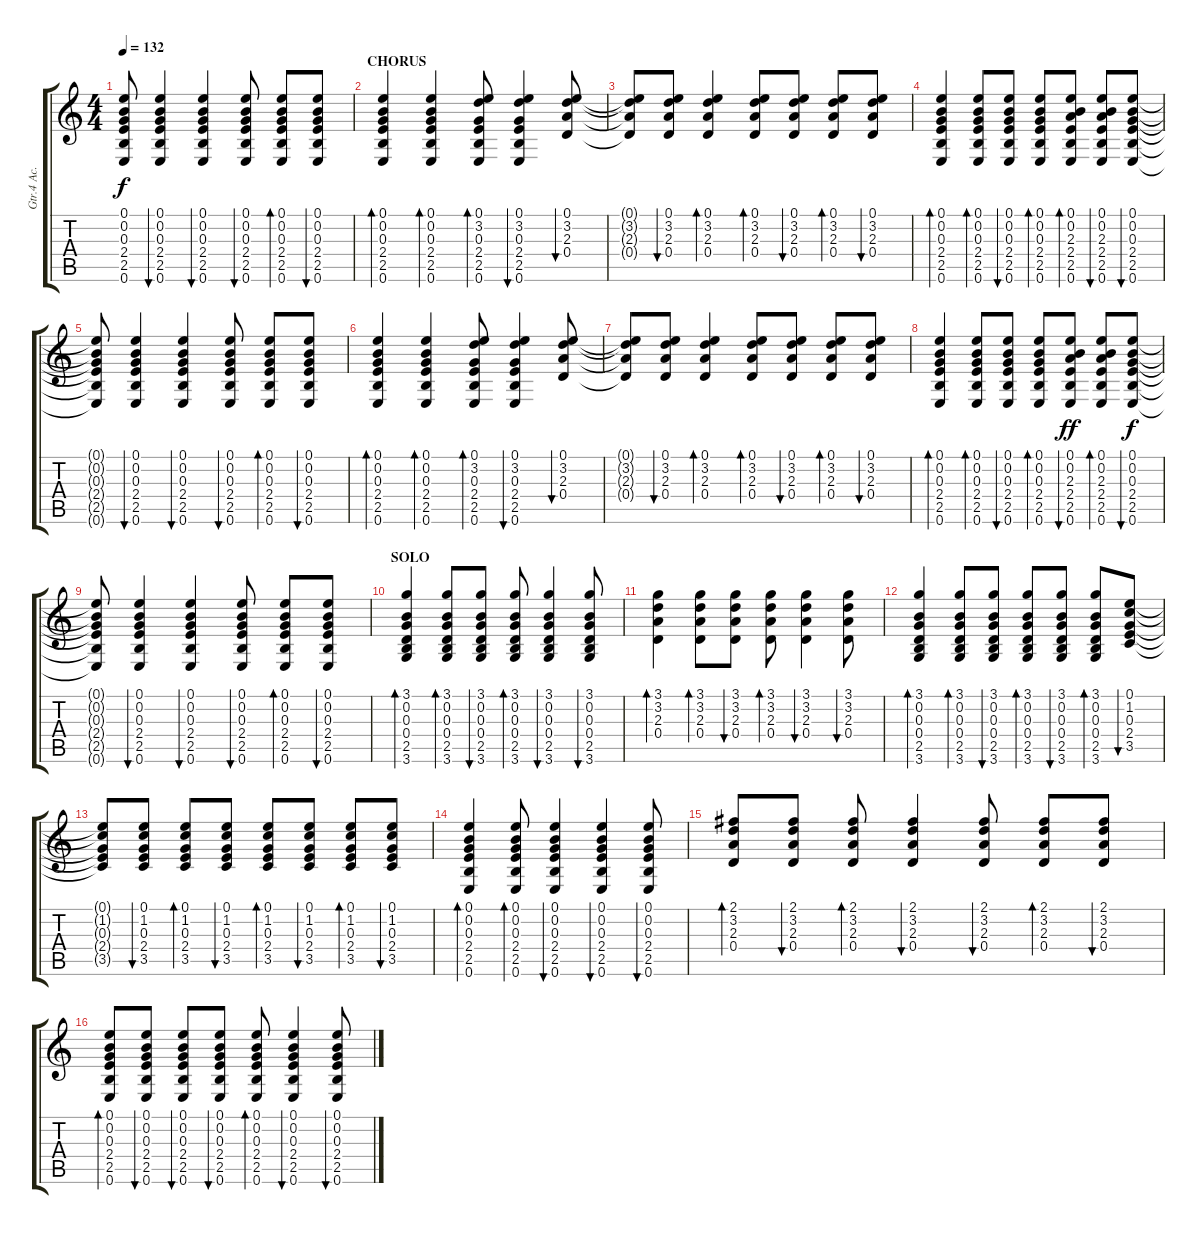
\track ("Gtr.4 Ac." "Gtr.4 Ac.") {instrument acousticguitarsteel}
\staff {score tabs}
\tuning (E4 B3 G3 D3 A2 E2) {hide}
\ts (4 4)
\tempo 132
\clef g2
\ks c
(0.1{t} 0.2{t} 0.3{t} 2.4{t} 2.5{t} 0.6{t}).8{dy f} (0.1 0.2 0.3 2.4 2.5 0.6).4{bu 30} (0.1 0.2 0.3 2.4 2.5 0.6).4{bu 30} (0.1 0.2 0.3 2.4 2.5 0.6).8{bu 60} (0.1 0.2 0.3 2.4 2.5 0.6).8{bd 30} (0.1 0.2 0.3 2.4 2.5 0.6).8{bu 30} |
\section ("" "CHORUS")
(0.1 0.2 0.3 2.4 2.5 0.6).4{bd 60} (0.1 0.2 0.3 2.4 2.5 0.6).4{bd 30} (0.1 3.2 0.3 2.4 2.5 0.6).8{bd 30} (0.1 3.2 0.3 2.4 2.5 0.6).4{bu 30} (0.1 3.2 2.3 0.4).8{bu 60} |
(0.1{t} 3.2{t} 2.3{t} 0.4{t}).8 (0.1 3.2 2.3 0.4).8{bu 30} (0.1 3.2 2.3 0.4).4{bd 30} (0.1 3.2 2.3 0.4).8{bd 30} (0.1 3.2 2.3 0.4).8{bu 60} (0.1 3.2 2.3 0.4).8{bd 30} (0.1 3.2 2.3 0.4).8{bu 30} |
(0.1 0.2 0.3 2.4 2.5 0.6).4{bd 30} (0.1 0.2 0.3 2.4 2.5 0.6).8{bd 60} (0.1 0.2 0.3 2.4 2.5 0.6).8{bu 30} (0.1 0.2 0.3 2.4 2.5 0.6).8{bd 30} (0.1 0.2 2.3 2.4 2.5 0.6).8{bd 60} (0.1 0.2 2.3 2.4 2.5 0.6).8{bu 30} (0.1 0.2 0.3 2.4 2.5 0.6).8{bu 30} |
(0.1{t} 0.2{t} 0.3{t} 2.4{t} 2.5{t} 0.6{t}).8 (0.1 0.2 0.3 2.4 2.5 0.6).4{bu 30} (0.1 0.2 0.3 2.4 2.5 0.6).4{bu 30} (0.1 0.2 0.3 2.4 2.5 0.6).8{bu 60} (0.1 0.2 0.3 2.4 2.5 0.6).8{bd 30} (0.1 0.2 0.3 2.4 2.5 0.6).8{bu 30} |
(0.1 0.2 0.3 2.4 2.5 0.6).4{bd 60} (0.1 0.2 0.3 2.4 2.5 0.6).4{bd 30} (0.1 3.2 0.3 2.4 2.5 0.6).8{bd 30} (0.1 3.2 0.3 2.4 2.5 0.6).4{bu 30} (0.1 3.2 2.3 0.4).8{bu 60} |
(0.1{t} 3.2{t} 2.3{t} 0.4{t}).8 (0.1 3.2 2.3 0.4).8{bu 30} (0.1 3.2 2.3 0.4).4{bd 30} (0.1 3.2 2.3 0.4).8{bd 30} (0.1 3.2 2.3 0.4).8{bu 30} (0.1 3.2 2.3 0.4).8{bd 30} (0.1 3.2 2.3 0.4).8{bu 30} |
(0.1 0.2 0.3 2.4 2.5 0.6).4{bd 30} (0.1 0.2 0.3 2.4 2.5 0.6).8{bd 60} (0.1 0.2 0.3 2.4 2.5 0.6).8{bu 30} (0.1 0.2 0.3 2.4 2.5 0.6).8{bd 60} (0.1 0.2 2.3 2.4 2.5 0.6).8{bu 30 dy ff} (0.1 0.2 2.3 2.4 2.5 0.6).8{bd 60} (0.1 0.2 0.3 2.4 2.5 0.6).8{bu 30 dy f} |
(0.1{t} 0.2{t} 0.3{t} 2.4{t} 2.5{t} 0.6{t}).8 (0.1 0.2 0.3 2.4 2.5 0.6).4{bu 30} (0.1 0.2 0.3 2.4 2.5 0.6).4{bu 30} (0.1 0.2 0.3 2.4 2.5 0.6).8{bu 30} (0.1 0.2 0.3 2.4 2.5 0.6).8{bd 30} (0.1 0.2 0.3 2.4 2.5 0.6).8{bu 30} |
\section ("" "SOLO ")
(3.1 0.2 0.3 0.4 2.5 3.6).4{bd 60} (3.1 0.2 0.3 0.4 2.5 3.6).8{bd 30} (3.1 0.2 0.3 0.4 2.5 3.6).8{bu 30} (3.1 0.2 0.3 0.4 2.5 3.6).8{bd 30} (3.1 0.2 0.3 0.4 2.5 3.6).4{bu 30} (3.1 0.2 0.3 0.4 2.5 3.6).8{bu 30} |
(3.1 3.2 2.3 0.4).4{bd 30} (3.1 3.2 2.3 0.4).8{bd 60} (3.1 3.2 2.3 0.4).8{bu 30} (3.1 3.2 2.3 0.4).8{bd 30} (3.1 3.2 2.3 0.4).4{bu 30} (3.1 3.2 2.3 0.4).8{bu 30} |
(3.1 0.2 0.3 0.4 2.5 3.6).4{bd 30} (3.1 0.2 0.3 0.4 2.5 3.6).8{bd 60} (3.1 0.2 0.3 0.4 2.5 3.6).8{bu 30} (3.1 0.2 0.3 0.4 2.5 3.6).8{bd 30} (3.1 0.2 0.3 0.4 2.5 3.6).8{bu 30} (3.1 0.2 0.3 0.4 2.5 3.6).8{bd 30} (0.1 1.2 0.3 2.4 3.5).8{bu 30} |
(0.1{t} 1.2{t} 0.3{t} 2.4{t} 3.5{t}).8 (0.1 1.2 0.3 2.4 3.5).8{bu 30} (0.1 1.2 0.3 2.4 3.5).8{bd 60} (0.1 1.2 0.3 2.4 3.5).8{bu 30} (0.1 1.2 0.3 2.4 3.5).8{bd 60} (0.1 1.2 0.3 2.4 3.5).8{bu 30} (0.1 1.2 0.3 2.4 3.5).8{bd 30} (0.1 1.2 0.3 2.4 3.5).8{bu 30} |
(0.1 0.2 0.3 2.4 2.5 0.6).4{bd 30} (0.1 0.2 0.3 2.4 2.5 0.6).8{bd 60} (0.1 0.2 0.3 2.4 2.5 0.6).4{bu 30} (0.1 0.2 0.3 2.4 2.5 0.6).4{bu 30} (0.1 0.2 0.3 2.4 2.5 0.6).8{bu 30} |
(2.1 3.2 2.3 0.4).8{bd 30} (2.1 3.2 2.3 0.4).8{bu 30} (2.1 3.2 2.3 0.4).8{bd 30} (2.1 3.2 2.3 0.4).4{bu 30} (2.1 3.2 2.3 0.4).8{bu 60} (2.1 3.2 2.3 0.4).8{bd 30} (2.1 3.2 2.3 0.4).8{bu 30} |
(0.1 0.2 0.3 2.4 2.5 0.6).8{bd 30} (0.1 0.2 0.3 2.4 2.5 0.6).8{bu 30} (0.1 0.2 0.3 2.4 2.5 0.6).8{bu 60} (0.1 0.2 0.3 2.4 2.5 0.6).8{bu 30} (0.1 0.2 0.3 2.4 2.5 0.6).8{bd 30} (0.1 0.2 0.3 2.4 2.5 0.6).4{bu 30} (0.1 0.2 0.3 2.4 2.5 0.6).8{bu 30}
